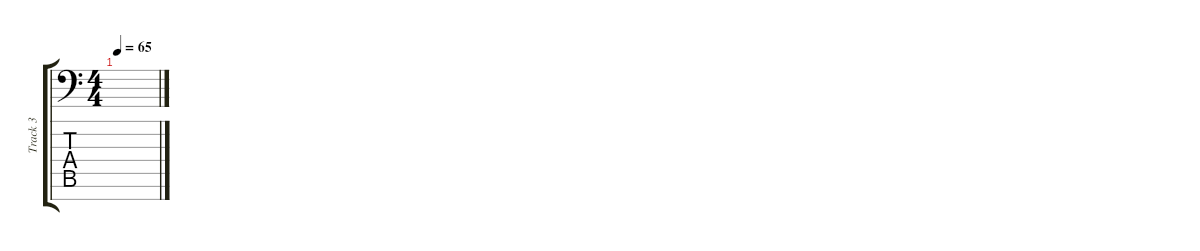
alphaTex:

\track ("Track 3" "Track 3") {instrument overdrivenguitar}
\staff {score tabs}
\tuning (G2 D2 A1 E1 B0 C-1 C-1) {hide}
\ts (4 4)
\tempo 65
\clef f4
\ks c
